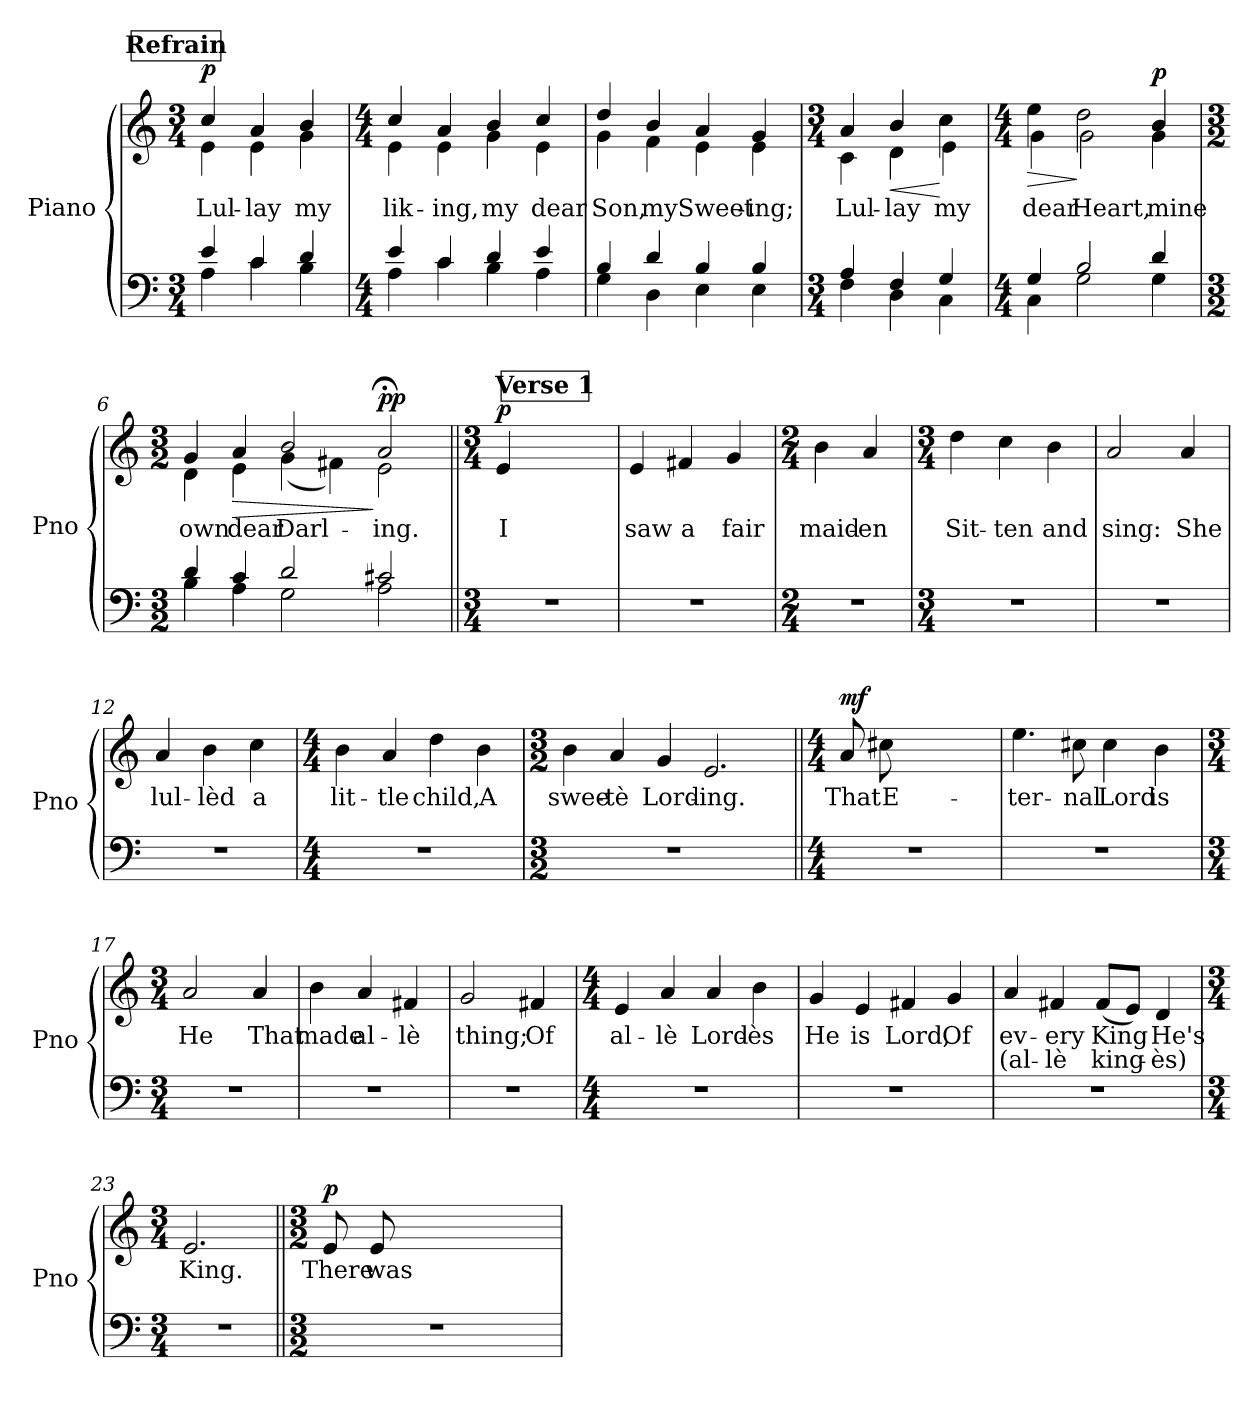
**kern	**kern	**text	**text	**dynam
*part1	*part1	*part1	*part1	*part1
*staff2	*staff1	*staff1	*staff1	*staff1/2
*I"Piano	*	*	*	*
*I'Pno	*	*	*	*
*clefF4	*clefG2	*	*	*
*k[]	*k[]	*	*	*
*C:	*C:	*	*	*
*M3/4	*M3/4	*	*	*
!!LO:REH:place=s1:a:B:fs=14:t=Refrain
=1	=1	=1	=1	=1
*^	*	*	*	*
!	!	!LO:TX:a:B:t=Allegretto	!	!	!
!	!	!	!LO:LY:b	!	!LO:DY:a
*	*	*^	*	*	*
4e/	4A\	4cc/	4e\	Lul-	.	p
!	!	!	!	!LO:LY:b	!	!
4c/	4c\	4a/	4e\	-lay	.	.
!	!	!	!	!LO:LY:b	!	!
4d/	4B\	4b/	4g\	my	.	.
=2	=2	=2	=2	=2	=2	=2
*M4/4	*	*M4/4	*	*	*	*
!	!	!	!	!LO:LY:b	!	!
4e/	4A\	4cc/	4e\	lik-	.	.
!	!	!	!	!LO:LY:b	!	!
4c/	4c\	4a/	4e\	-ing,	.	.
!	!	!	!	!LO:LY:b	!	!
4d/	4B\	4b/	4g\	my	.	.
!	!	!	!	!LO:LY:b	!	!
4e/	4A\	4cc/	4e\	dear	.	.
=3	=3	=3	=3	=3	=3	=3
!	!	!	!	!LO:LY:b	!	!
4B/	4G\	4dd/	4g\	Son,	.	.
!	!	!	!	!LO:LY:b	!	!
4d/	4D\	4b/	4f\	my	.	.
!	!	!	!	!LO:LY:b	!	!
4B/	4E\	4a/	4e\	Sweet-	.	.
!	!	!	!	!LO:LY:b	!	!
4B/	4E\	4g/	4e\	-ing;	.	.
!!LO:LB:g=z	!!
=4	=4	=4	=4	=4	=4	=4
*M3/4	*	*M3/4	*	*	*	*
!	!	!	!	!LO:LY:b	!	!
4A/	4F\	4a/	4c\	Lul-	.	.
!	!	!	!	!LO:LY:b	!	!LO:HP:b
4F/	4D\	4b/	4d\	-lay	.	<
!	!	!	!	!LO:LY:b	!	!
4G/	4C\	4cc\	4e\	my	.	[
=5	=5	=5	=5	=5	=5	=5
*M4/4	*	*M4/4	*	*	*	*
!	!	!	!	!LO:LY:b	!	!LO:HP:b
4G/	4C\	4ee\	4g\	dear	.	>
!	!	!	!	!LO:LY:b	!	!
2B/	2G\	2dd\	2g\	Heart,	.	]
!	!	!	!	!LO:LY:b	!	!LO:DY:a
4d/	4G\	4b/	4g\	mine	.	p
=6	=6	=6	=6	=6	=6	=6
*M3/2	*	*M3/2	*	*	*	*
!	!	!	!	!LO:LY:b	!	!
4d/	4B\	4g/	4d\	own	.	.
!	!	!	!	!LO:LY:b	!	!LO:HP:b
4c/	4A\	4a/	4e\	dear	.	>
!	!	!	!	!LO:LY:b	!	!
2d/	2G\	2b/	(<4g\	Darl-	.	.
.	.	.	4f#X\)	.	.	.
!	!	!	!	!LO:LY:b	!	!LO:DY:n=1:a
2c#X/	2A\	2a;</	2e\	-ing.	.	] pp
*v	*v	*	*	*	*	*
*	*v	*v	*	*	*
!!LO:LB:g=z
!!LO:REH:place=s1:a:B:fs=14:t=Verse 1:qo=1
=7||	=7||	=7||	=7||	=7||
*M3/4	*M3/4	*	*	*
*^	*^	*	*	*
!	!	!	!	!LO:LY:b	!	!LO:DY:a
*v	*v	*	*	*	*	*
*	*v	*v	*	*	*
2.r	4e/	I	.	p
.	2ryy	.	.	.
=8	=8	=8	=8	=8
!	!	!LO:LY:b	!	!
2.r	4e/	saw	.	.
!	!	!LO:LY:b	!	!
.	4f#X/	a	.	.
!	!	!LO:LY:b	!	!
.	4g/	fair	.	.
=9	=9	=9	=9	=9
*M2/4	*M2/4	*	*	*
!	!	!LO:LY:b	!	!
2r	4b\	maid-	.	.
!	!	!LO:LY:b	!	!
.	4a/	-en	.	.
=10	=10	=10	=10	=10
*M3/4	*M3/4	*	*	*
!	!	!LO:LY:b	!	!
2.r	4dd\	Sit-	.	.
!	!	!LO:LY:b	!	!
.	4cc\	-ten	.	.
!	!	!LO:LY:b	!	!
.	4b\	and	.	.
=11	=11	=11	=11	=11
!	!	!LO:LY:b	!	!
2.r	2a/	sing:	.	.
!	!	!LO:LY:b	!	!
.	4a/	She	.	.
!!LO:LB:g=z
=12	=12	=12	=12	=12
!	!	!LO:LY:b	!	!
2.r	4a/	lul-	.	.
!	!	!LO:LY:b	!	!
.	4b\	-lèd	.	.
!	!	!LO:LY:b	!	!
.	4cc\	a	.	.
=13	=13	=13	=13	=13
*M4/4	*M4/4	*	*	*
!	!	!LO:LY:b	!	!
1r	4b\	lit-	.	.
!	!	!LO:LY:b	!	!
.	4a/	-tle	.	.
!	!	!LO:LY:b	!	!
.	4dd\	child,	.	.
!	!	!LO:LY:b	!	!
.	4b\	A	.	.
=14	=14	=14	=14	=14
*M3/2	*M3/2	*	*	*
!	!	!LO:LY:b	!	!
1.r	4b\	swee-	.	.
!	!	!LO:LY:b	!	!
.	4a/	-tè	.	.
!	!	!LO:LY:b	!	!
.	4g/	Lord-	.	.
!	!	!LO:LY:b	!	!
.	2.e/	-ing.	.	.
!!LO:LB:g=z
=15||	=15||	=15||	=15||	=15||
*M4/4	*M4/4	*	*	*
!	!	!LO:LY:b	!	!LO:DY:a
1r	8a/	That	.	mf
!	!	!LO:LY:b	!	!
.	8cc#X\	E-	.	.
.	2.ryy	.	.	.
=16	=16	=16	=16	=16
!	!	!LO:LY:b	!	!
1r	4.ee\	-ter-	.	.
!	!	!LO:LY:b	!	!
.	8cc#X\	-nal	.	.
!	!	!LO:LY:b	!	!
.	4cc#\	Lord	.	.
!	!	!LO:LY:b	!	!
.	4b\	is	.	.
=17	=17	=17	=17	=17
*M3/4	*M3/4	*	*	*
!	!	!LO:LY:b	!	!
2.r	2a/	He	.	.
!	!	!LO:LY:b	!	!
.	4a/	That	.	.
=18	=18	=18	=18	=18
!	!	!LO:LY:b	!	!
2.r	4b\	made	.	.
!	!	!LO:LY:b	!	!
.	4a/	al-	.	.
!	!	!LO:LY:b	!	!
.	4f#X/	-lè	.	.
=19	=19	=19	=19	=19
!	!	!LO:LY:b	!	!
2.r	2g/	thing;	.	.
!	!	!LO:LY:b	!	!
.	4f#X/	Of	.	.
!!LO:LB:g=z
=20	=20	=20	=20	=20
*M4/4	*M4/4	*	*	*
!	!	!LO:LY:b	!	!
1r	4e/	al-	.	.
!	!	!LO:LY:b	!	!
.	4a/	-lè	.	.
!	!	!LO:LY:b	!	!
.	4a/	Lord-	.	.
!	!	!LO:LY:b	!	!
.	4b\	-ès	.	.
=21	=21	=21	=21	=21
!	!	!LO:LY:b	!	!
1r	4g/	He	.	.
!	!	!LO:LY:b	!	!
.	4e/	is	.	.
!	!	!LO:LY:b	!	!
.	4f#X/	Lord,	.	.
!	!	!LO:LY:b	!	!
.	4g/	Of	.	.
=22	=22	=22	=22	=22
!	!	!LO:LY:b	!LO:LY:b	!
1r	4a/	ev-	(al-	.
!	!	!LO:LY:b	!LO:LY:b	!
.	4f#X/	-ery	-lè	.
!	!	!LO:LY:b	!LO:LY:b	!
.	(<8f#/L	King	king-	.
.	8e/J)	.	.	.
!	!	!LO:LY:b	!LO:LY:b	!
.	4d/	He's	-ès)	.
=23	=23	=23	=23	=23
*M3/4	*M3/4	*	*	*
!	!	!LO:LY:b	!	!
2.r	2.e/	King.	.	.
!!LO:PB:g=z
=24||	=24||	=24||	=24||	=24||
*M3/2	*M3/2	*	*	*
!	!	!LO:LY:b	!	!LO:DY:a
1.r	8e/	There	.	p
!	!	!LO:LY:b	!	!
.	8e/	was	.	.
.	1ryy	.	.	.
.	4ryy	.	.	.
=	=	=	=	=
*-	*-	*-	*-	*-
